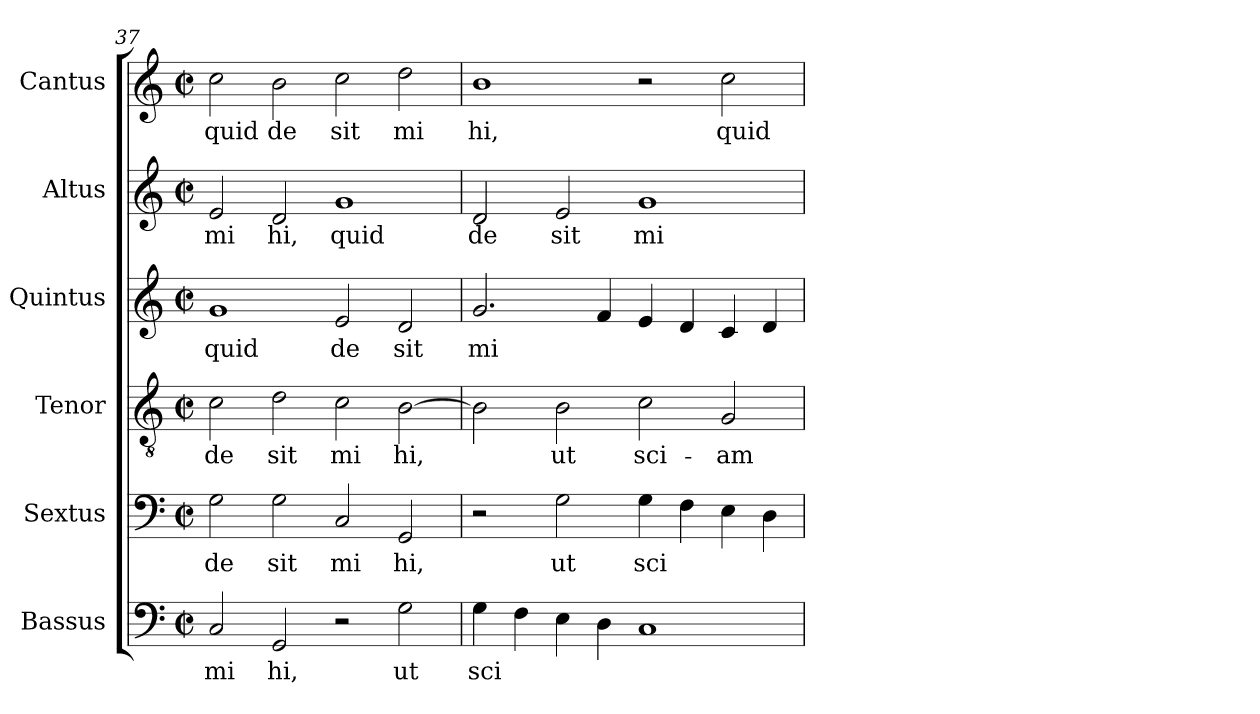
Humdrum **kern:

**kern	**text	**kern	**text	**kern	**text	**kern	**text	**kern	**text	**kern	**text
*part6	*part6	*part5	*part5	*part4	*part4	*part3	*part3	*part2	*part2	*part1	*part1
*staff6	*staff6	*staff5	*staff5	*staff4	*staff4	*staff3	*staff3	*staff2	*staff2	*staff1	*staff1
*I"Bassus	*	*I"Sextus	*	*I"Tenor	*	*I"Quintus	*	*I"Altus	*	*I"Cantus	*
*clefF4	*	*clefF4	*	*clefGv2	*	*clefG2	*	*clefG2	*	*clefG2	*
*k[]	*	*k[]	*	*k[]	*	*k[]	*	*k[]	*	*k[]	*
*C:	*	*C:	*	*C:	*	*C:	*	*C:	*	*C:	*
*M2/2	*	*M2/2	*	*M2/2	*	*M2/2	*	*M2/2	*	*M2/2	*
*met(c|)	*	*met(c|)	*	*met(c|)	*	*met(c|)	*	*met(c|)	*	*met(c|)	*
=37	=37	=37	=37	=37	=37	=37	=37	=37	=37	=37	=37
!	!LO:LY:b:cj	!	!LO:LY:b:cj	!	!LO:LY:b:cj	!	!LO:LY:b:cj	!	!LO:LY:b:cj	!	!LO:LY:b:cj
2C/	mi	2G\	de	2c\	de	1g	quid	2e/	mi	2cc\	quid
!	!LO:LY:b:cj	!	!LO:LY:b:cj	!	!LO:LY:b:cj	!	!	!	!LO:LY:b:cj	!	!LO:LY:b:cj
2GG/	hi,	2G\	sit	2d\	sit	.	.	2d/	hi,	2b\	de
!	!	!	!LO:LY:b:cj	!	!LO:LY:b:cj	!	!LO:LY:b:cj	!	!LO:LY:b:cj	!	!LO:LY:b:cj
2r	.	2C/	mi	2c\	mi	2e/	de	1g	quid	2cc\	sit
!	!LO:LY:b:cj	!	!LO:LY:b:cj	!	!LO:LY:b:cj	!	!LO:LY:b:cj	!	!	!	!LO:LY:b:cj
2G\	ut	2GG/	hi,	[<2B\	hi,	2d/	sit	.	.	2dd\	mi
!!LO:LB:g=z
=38	=38	=38	=38	=38	=38	=38	=38	=38	=38	=38	=38
!	!LO:LY:b:cj	!	!	!	!LO:LY:b:cj	!	!LO:LY:b:cj	!	!LO:LY:b:cj	!	!LO:LY:b:cj
4G\	sci	2r	.	2B\]	.	2.g/	mi	2d/	de	1b	hi,
!	!LO:LY:b:cj	!	!	!	!	!	!	!	!	!	!
4F\	.	.	.	.	.	.	.	.	.	.	.
!	!LO:LY:b:cj	!	!LO:LY:b:cj	!	!LO:LY:b:cj	!	!	!	!LO:LY:b:cj	!	!
4E\	.	2G\	ut	2B\	ut	.	.	2e/	sit	.	.
!	!LO:LY:b:cj	!	!	!	!	!	!LO:LY:b:cj	!	!	!	!
4D\	.	.	.	.	.	4f/	.	.	.	.	.
!	!LO:LY:b:cj	!	!LO:LY:b:cj	!	!LO:LY:b:cj	!	!LO:LY:b:cj	!	!LO:LY:b:cj	!	!
1C	.	4G\	sci	2c\	sci-	4e/	.	1g	mi	2r	.
!	!	!	!LO:LY:b:cj	!	!	!	!LO:LY:b:cj	!	!	!	!
.	.	4F\	.	.	.	4d/	.	.	.	.	.
!	!	!	!LO:LY:b:cj	!	!LO:LY:b:cj	!	!LO:LY:b:cj	!	!	!	!LO:LY:b:cj
.	.	4E\	.	2G/	-am	4c/	.	.	.	2cc\	quid
!	!	!	!LO:LY:b:cj	!	!	!	!LO:LY:b:cj	!	!	!	!
.	.	4D\	.	.	.	4d/	.	.	.	.	.
=	=	=	=	=	=	=	=	=	=	=	=
*-	*-	*-	*-	*-	*-	*-	*-	*-	*-	*-	*-
